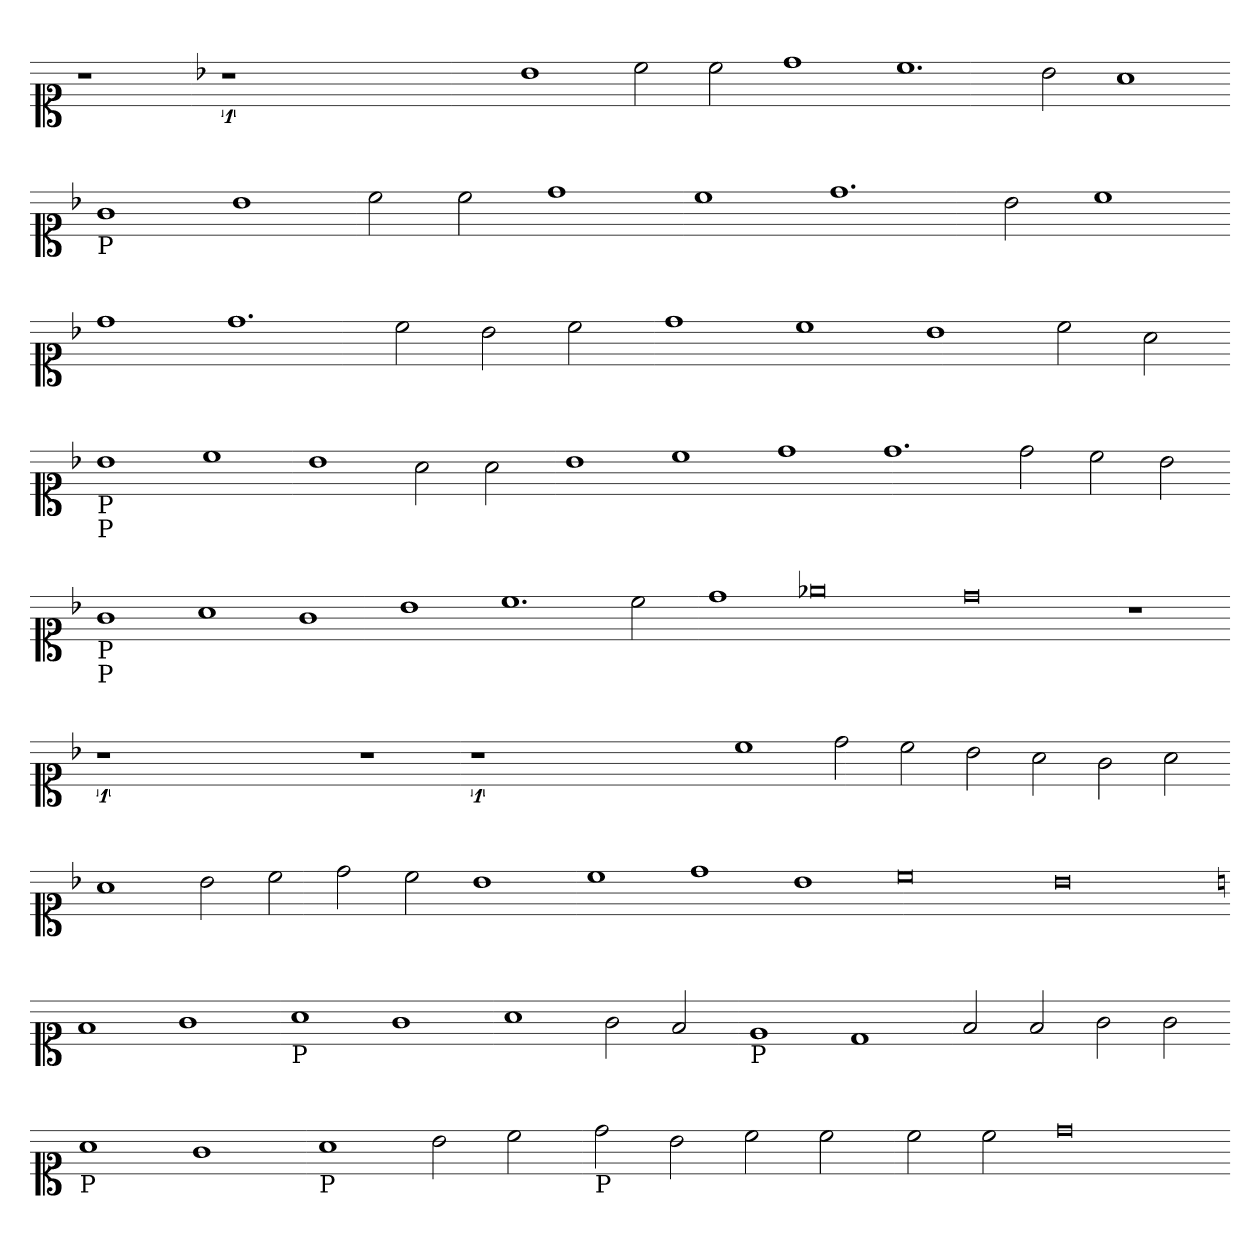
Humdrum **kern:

**kern
*part1
*staff1
*clefC1
*k[]
=
1r
=-
*k[b-]
1%5r
1b-
2cc
2cc
1dd
1.cc
2b-
1a
=-
!LO:TX:b:t=P
1g
1b-
2cc
2cc
1dd
=-
1cc
1.dd
2b-
1cc
=-
1dd
1.dd
2cc
2b-
2cc
=-
1dd
1cc
1b-
2cc
2a
=-
!LO:TX:b:t=P
!LO:TX:b:t=P
1b-
1cc
1b-
2a
2a
=-
1b-
1cc
1dd
1.dd
2dd
2cc
2b-
=-
!LO:TX:b:t=P
!LO:TX:b:t=P
1g
1a
1g
1b-
1.cc
2cc
=-
1dd
0ee-X
0dd
=-
1r
=-
1%5r
1r
=-
1%5r
1cc
2dd
2cc
2b-
2a
2g
2a
=-
1a
2b-
2cc
2dd
2cc
1b-
=-
1cc
1dd
1b-
0cc
0b-
=-
*k[]
1f
1g
=-
!LO:TX:b:t=P
1a
1g
=-
1a
2g
2f
=-
!LO:TX:b:t=P
1e
1d
=-
2f
2f
2g
2g
=-
!LO:TX:b:t=P
1a
1g
=-
!LO:TX:b:t=P
1a
2b
2cc
=-
!LO:TX:b:t=P
2dd
2b
2cc
2cc
=-
2cc
2cc
0dd
=-
*-
